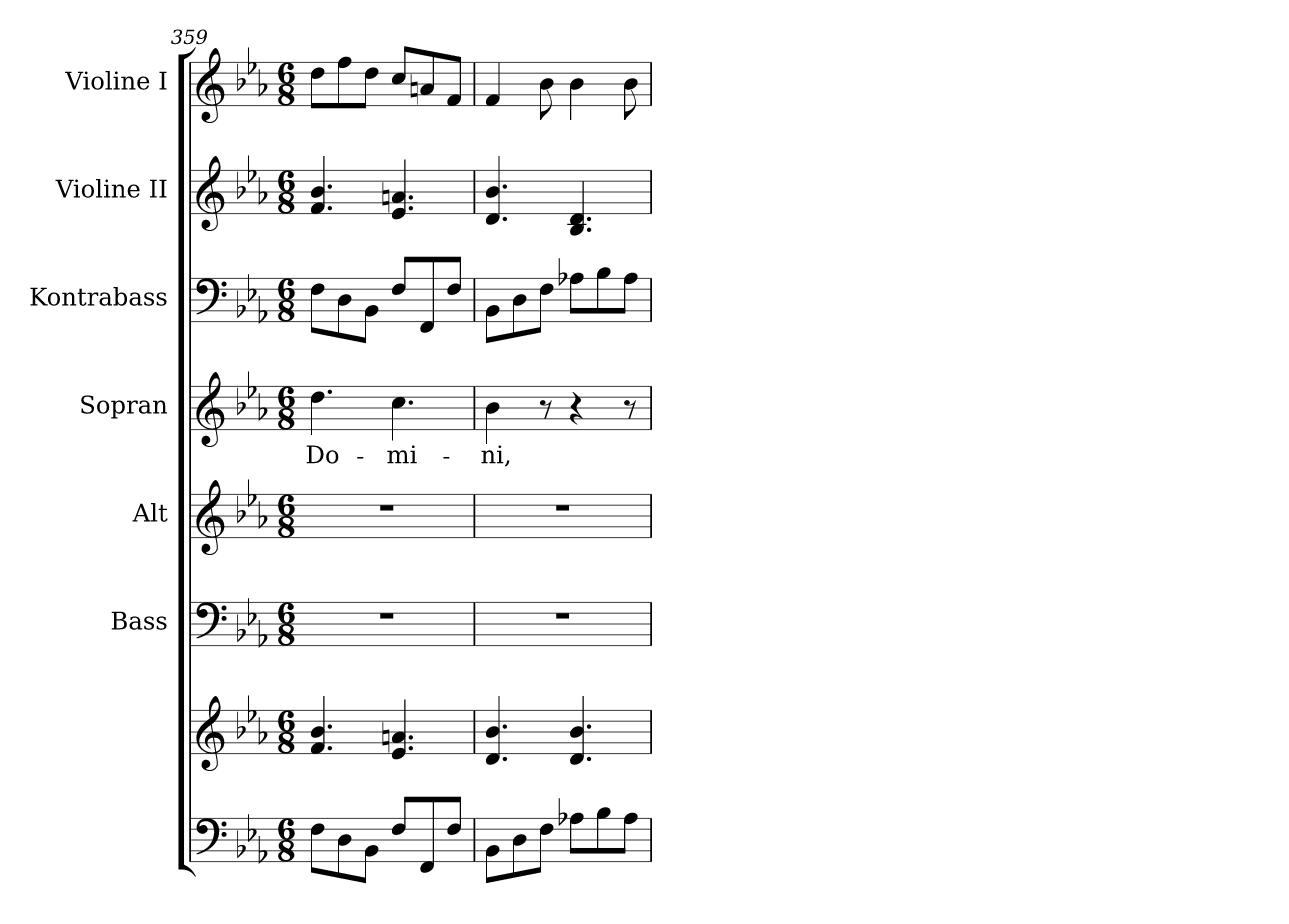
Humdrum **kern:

**kern	**kern	**kern	**kern	**kern	**text	**kern	**kern	**kern
*part7	*part7	*part6	*part5	*part4	*part4	*part3	*part2	*part1
*staff8	*staff7	*staff6	*staff5	*staff4	*staff4	*staff3	*staff2	*staff1
*	*	*I"Bass	*I"Alt	*I"Sopran	*	*I"Kontrabass	*I"Violine II	*I"Violine I
*	*	*I'B.	*I'A.	*I'S.	*	*I'Kb.	*I'Vl. II	*I'Vl. I
!!LO:LB:g=z
*clefF4	*clefG2	*clefF4	*clefG2	*clefG2	*	*clefF4	*clefG2	*clefG2
*	*	*	*	*	*	*ITrd7c12	*	*
*k[b-e-a-]	*k[b-e-a-]	*k[b-e-a-]	*k[b-e-a-]	*k[b-e-a-]	*	*k[b-e-a-]	*k[b-e-a-]	*k[b-e-a-]
*E-:	*E-:	*E-:	*E-:	*E-:	*	*E-:	*E-:	*E-:
*M6/8	*M6/8	*M6/8	*M6/8	*M6/8	*	*M6/8	*M6/8	*M6/8
=359	=359	=359	=359	=359	=359	=359	=359	=359
!	!	!	!	!	!LO:LY:b	!	!	!
8F\L	4.f/ 4.b-/	2.r	2.r	4.dd\	Do-	8FF\L	4.f/ 4.b-/	8dd\L
8D\	.	.	.	.	.	8DD\	.	8ff\
8BB-\J	.	.	.	.	.	8BBB-\J	.	8dd\J
!	!	!	!	!	!LO:LY:b	!	!	!
8F/L	4.e-/ 4.an/	.	.	4.cc\	-mi-	8FF/L	4.e-/ 4.an/	8cc/L
8FF/	.	.	.	.	.	8FFF/	.	8an/
8F/J	.	.	.	.	.	8FF/J	.	8f/J
=360	=360	=360	=360	=360	=360	=360	=360	=360
!	!	!	!	!	!LO:LY:b	!	!	!
8BB-\L	4.d/ 4.b-/	2.r	2.r	4b-\	-ni,	8BBB-\L	4.d/ 4.b-/	4f/
8D\	.	.	.	.	.	8DD\	.	.
8F\J	.	.	.	8r	.	8FF\J	.	8b-\
8A-X\L	4.d/ 4.b-/	.	.	4r	.	8AA-X\L	4.B-/ 4.d/	4b-\
8B-\	.	.	.	.	.	8BB-\	.	.
8A-\J	.	.	.	8r	.	8AA-\J	.	8b-\
=	=	=	=	=	=	=	=	=
*-	*-	*-	*-	*-	*-	*-	*-	*-
